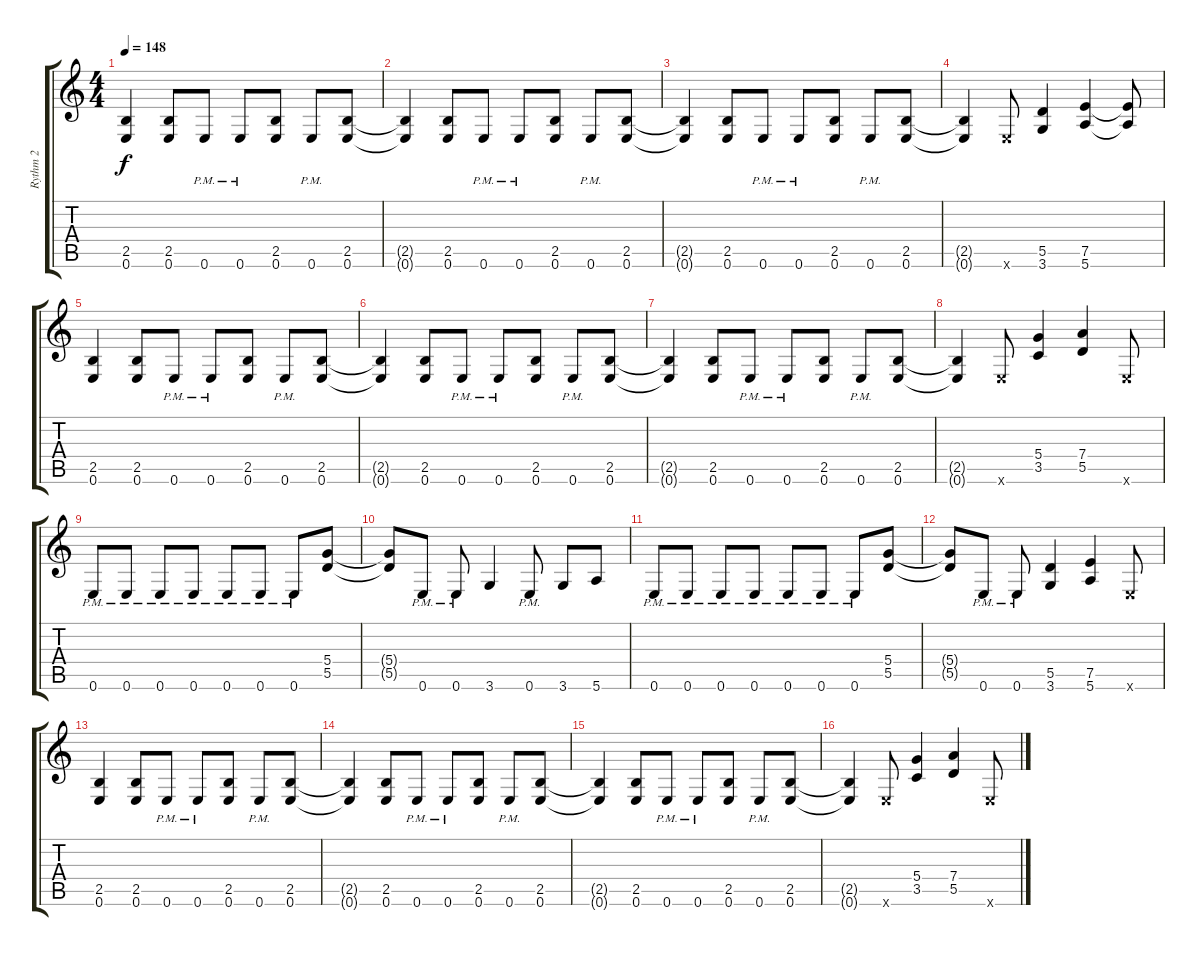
\track ("Rythm 2" "Rythm 2") {instrument overdrivenguitar}
\staff {score tabs}
\tuning (E4 B3 G3 D3 A2 E2) {hide}
\ts (4 4)
\tempo 148
\clef g2
\ks c
(2.5 0.6).4{dy f} (2.5 0.6).8 0.6{pm}.8 0.6{pm}.8 (2.5 0.6).8 0.6{pm}.8 (2.5 0.6).8 |
(2.5{t} 0.6{t}).4 (2.5 0.6).8 0.6{pm}.8 0.6{pm}.8 (2.5 0.6).8 0.6{pm}.8 (2.5 0.6).8 |
(2.5{t} 0.6{t}).4 (2.5 0.6).8 0.6{pm}.8 0.6{pm}.8 (2.5 0.6).8 0.6{pm}.8 (2.5 0.6).8 |
(2.5{t} 0.6{t}).4 0.6{x}.8 (5.5 3.6).4 (7.5 5.6).4 (7.5{t} 5.6{t}).8 |
(2.5 0.6).4 (2.5 0.6).8 0.6{pm}.8 0.6{pm}.8 (2.5 0.6).8 0.6{pm}.8 (2.5 0.6).8 |
(2.5{t} 0.6{t}).4 (2.5 0.6).8 0.6{pm}.8 0.6{pm}.8 (2.5 0.6).8 0.6{pm}.8 (2.5 0.6).8 |
(2.5{t} 0.6{t}).4 (2.5 0.6).8 0.6{pm}.8 0.6{pm}.8 (2.5 0.6).8 0.6{pm}.8 (2.5 0.6).8 |
(2.5{t} 0.6{t}).4 0.6{x}.8 (5.4 3.5).4 (7.4 5.5).4 0.6{x}.8 |
0.6{pm}.8 0.6{pm}.8 0.6{pm}.8 0.6{pm}.8 0.6{pm}.8 0.6{pm}.8 0.6{pm}.8 (5.4 5.5).8 |
(5.4{t} 5.5{t}).8 0.6{pm}.8 0.6{pm}.8 3.6.4 0.6{pm}.8 3.6.8 5.6.8 |
0.6{pm}.8 0.6{pm}.8 0.6{pm}.8 0.6{pm}.8 0.6{pm}.8 0.6{pm}.8 0.6{pm}.8 (5.4 5.5).8 |
(5.4{t} 5.5{t}).8 0.6{pm}.8 0.6{pm}.8 (5.5 3.6).4 (7.5 5.6).4 0.6{x}.8 |
(2.5 0.6).4 (2.5 0.6).8 0.6{pm}.8 0.6{pm}.8 (2.5 0.6).8 0.6{pm}.8 (2.5 0.6).8 |
(2.5{t} 0.6{t}).4 (2.5 0.6).8 0.6{pm}.8 0.6{pm}.8 (2.5 0.6).8 0.6{pm}.8 (2.5 0.6).8 |
(2.5{t} 0.6{t}).4 (2.5 0.6).8 0.6{pm}.8 0.6{pm}.8 (2.5 0.6).8 0.6{pm}.8 (2.5 0.6).8 |
(2.5{t} 0.6{t}).4 0.6{x}.8 (5.4 3.5).4 (7.4 5.5).4 0.6{x}.8
